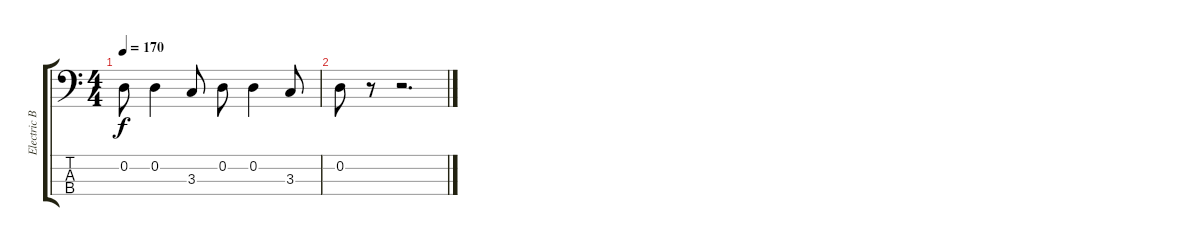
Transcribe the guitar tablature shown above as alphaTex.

\track ("Electric Bass [Greg]" "Electric B") {instrument electricbassfinger}
\staff {score tabs}
\tuning (G2 D2 A1 E1) {hide}
\ts (4 4)
\tempo 170
\clef f4
\ks c
0.2.8{dy f} 0.2.4 3.3.8 0.2.8 0.2.4 3.3.8 |
0.2.8 r.8 r.2{d}
